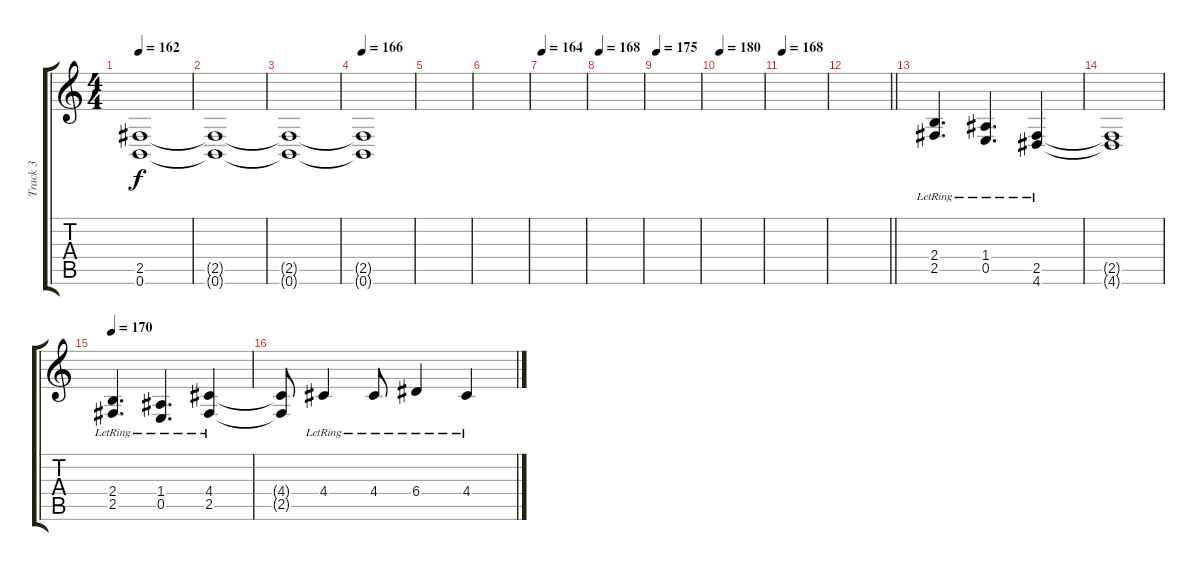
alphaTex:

\track ("Track 3" "Track 3") {instrument electricguitarjazz}
\staff {score tabs}
\tuning (B3 Gb3 D3 A2 E2 B1) {hide}
\ts (4 4)
\section ("" "")
\tempo 162
\clef g2
\ks c
(2.5 0.6).1{dy f volume 0} |
(2.5{t} 0.6{t}).1 |
(2.5{t} 0.6{t}).1 |
\tempo 166
(2.5{t} 0.6{t}).1 |
|
|
\tempo 164
|
\tempo 168
|
\tempo 175
|
\tempo 180
|
\tempo 168
|
\barLineRight lightlight
|
\section ("" "")
(2.4{lr} 2.5{lr}).4{d} (1.4{lr} 0.5{lr}).4{d} (2.5{lr} 4.6{lr}).4 |
(2.5{t} 4.6{t}).1 |
\tempo 170
(2.4{lr} 2.5{lr}).4{d} (1.4{lr} 0.5{lr}).4{d} (4.4{lr} 2.5{lr}).4 |
(4.4{t} 2.5{t}).8 4.4{lr}.4 4.4{lr}.8 6.4{lr}.4 4.4{lr}.4
